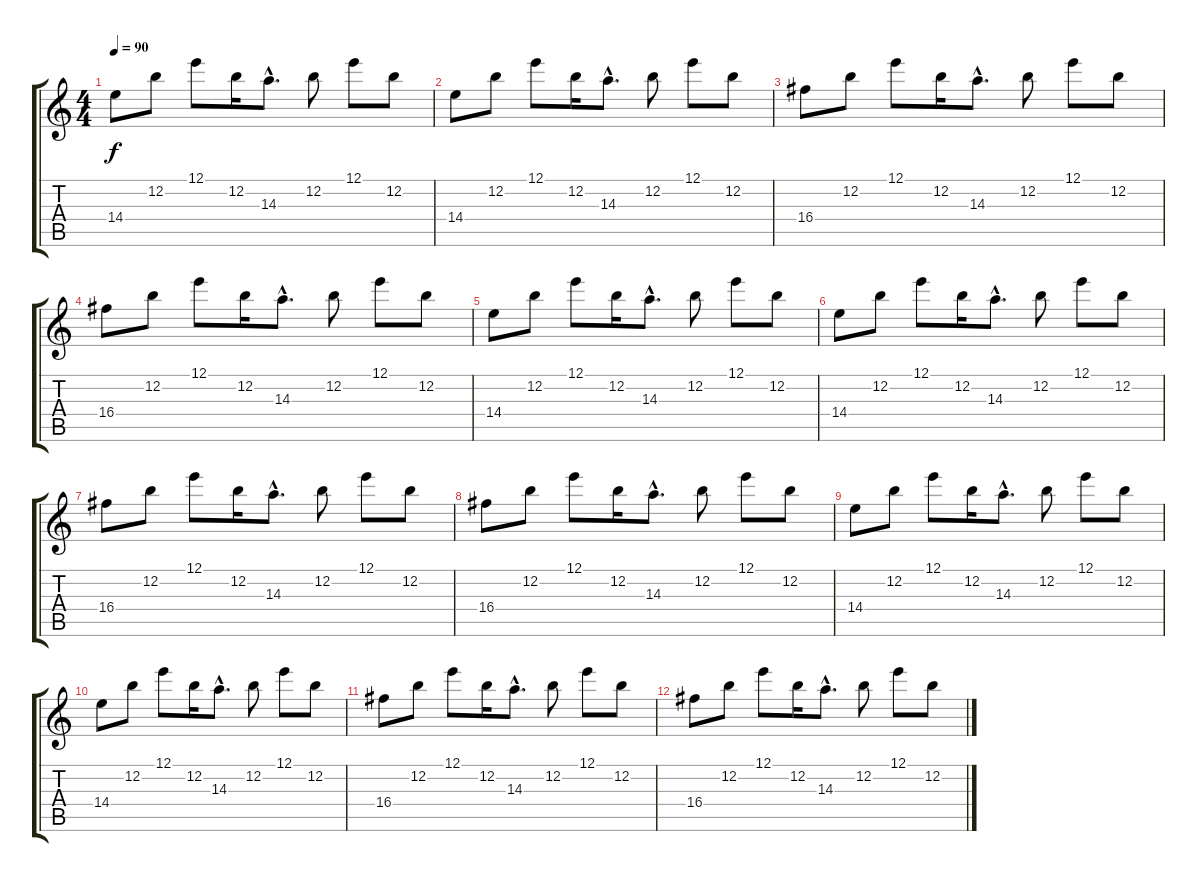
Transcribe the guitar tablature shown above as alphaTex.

\track "" {instrument overdrivenguitar}
\staff {score tabs}
\tuning (E4 B3 G3 D3 A2 E2) {hide}
\ts (4 4)
\tempo 90
\clef g2
\ks c
14.4.8{dy f instrument overdrivenguitar} 12.2.8 12.1.8 12.2.16 14.3{hac}.8{d} 12.2.8 12.1.8 12.2.8 |
14.4.8 12.2.8 12.1.8 12.2.16 14.3{hac}.8{d} 12.2.8 12.1.8 12.2.8 |
16.4.8 12.2.8 12.1.8 12.2.16 14.3{hac}.8{d} 12.2.8 12.1.8 12.2.8 |
16.4.8 12.2.8 12.1.8 12.2.16 14.3{hac}.8{d} 12.2.8 12.1.8 12.2.8 |
14.4.8 12.2.8 12.1.8 12.2.16 14.3{hac}.8{d} 12.2.8 12.1.8 12.2.8 |
14.4.8 12.2.8 12.1.8 12.2.16 14.3{hac}.8{d} 12.2.8 12.1.8 12.2.8 |
16.4.8 12.2.8 12.1.8 12.2.16 14.3{hac}.8{d} 12.2.8 12.1.8 12.2.8 |
16.4.8 12.2.8 12.1.8 12.2.16 14.3{hac}.8{d} 12.2.8 12.1.8 12.2.8 |
14.4.8 12.2.8 12.1.8 12.2.16 14.3{hac}.8{d} 12.2.8 12.1.8 12.2.8 |
14.4.8 12.2.8 12.1.8 12.2.16 14.3{hac}.8{d} 12.2.8 12.1.8 12.2.8 |
16.4.8 12.2.8 12.1.8 12.2.16 14.3{hac}.8{d} 12.2.8 12.1.8 12.2.8 |
16.4.8 12.2.8 12.1.8 12.2.16 14.3{hac}.8{d} 12.2.8 12.1.8 12.2.8
